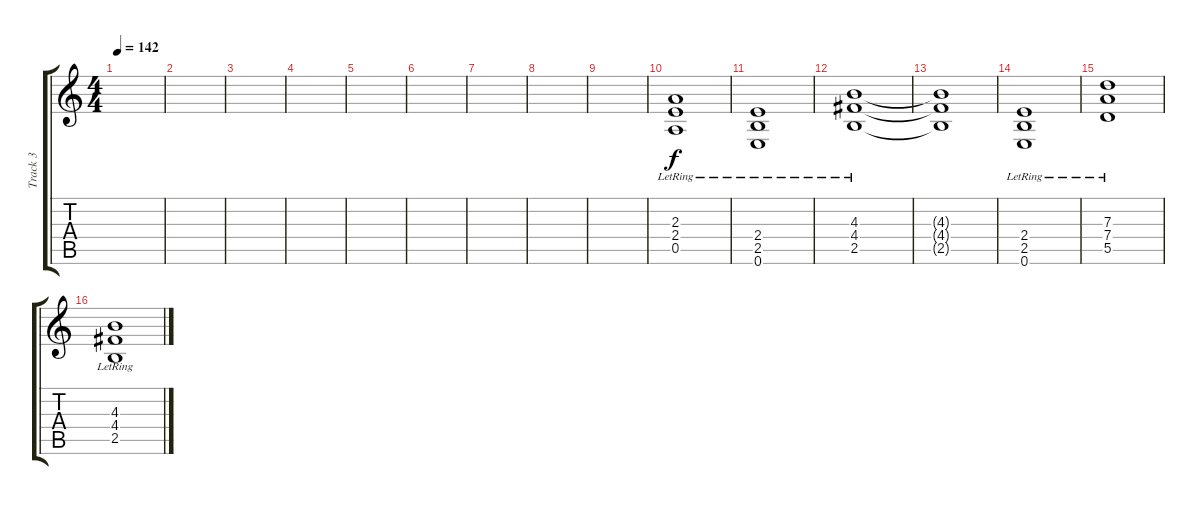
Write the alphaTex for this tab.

\track ("Track 3" "Track 3") {instrument distortionguitar}
\staff {score tabs}
\tuning (E4 B3 G3 D3 A2 E2) {hide}
\ts (4 4)
\tempo 142
\clef g2
\ks c
|
|
|
|
|
|
|
|
|
(2.3{lr} 2.4{lr} 0.5{lr}).1 |
(2.4{lr} 2.5 0.6).1 |
(4.3{lr} 4.4{lr} 2.5{lr}).1 |
(4.3{t} 4.4{t} 2.5{t}).1 |
(2.4{lr} 2.5{lr} 0.6{lr}).1 |
(7.3{lr} 7.4{lr} 5.5{lr}).1 |
(4.3{lr} 4.4{lr} 2.5{lr}).1
